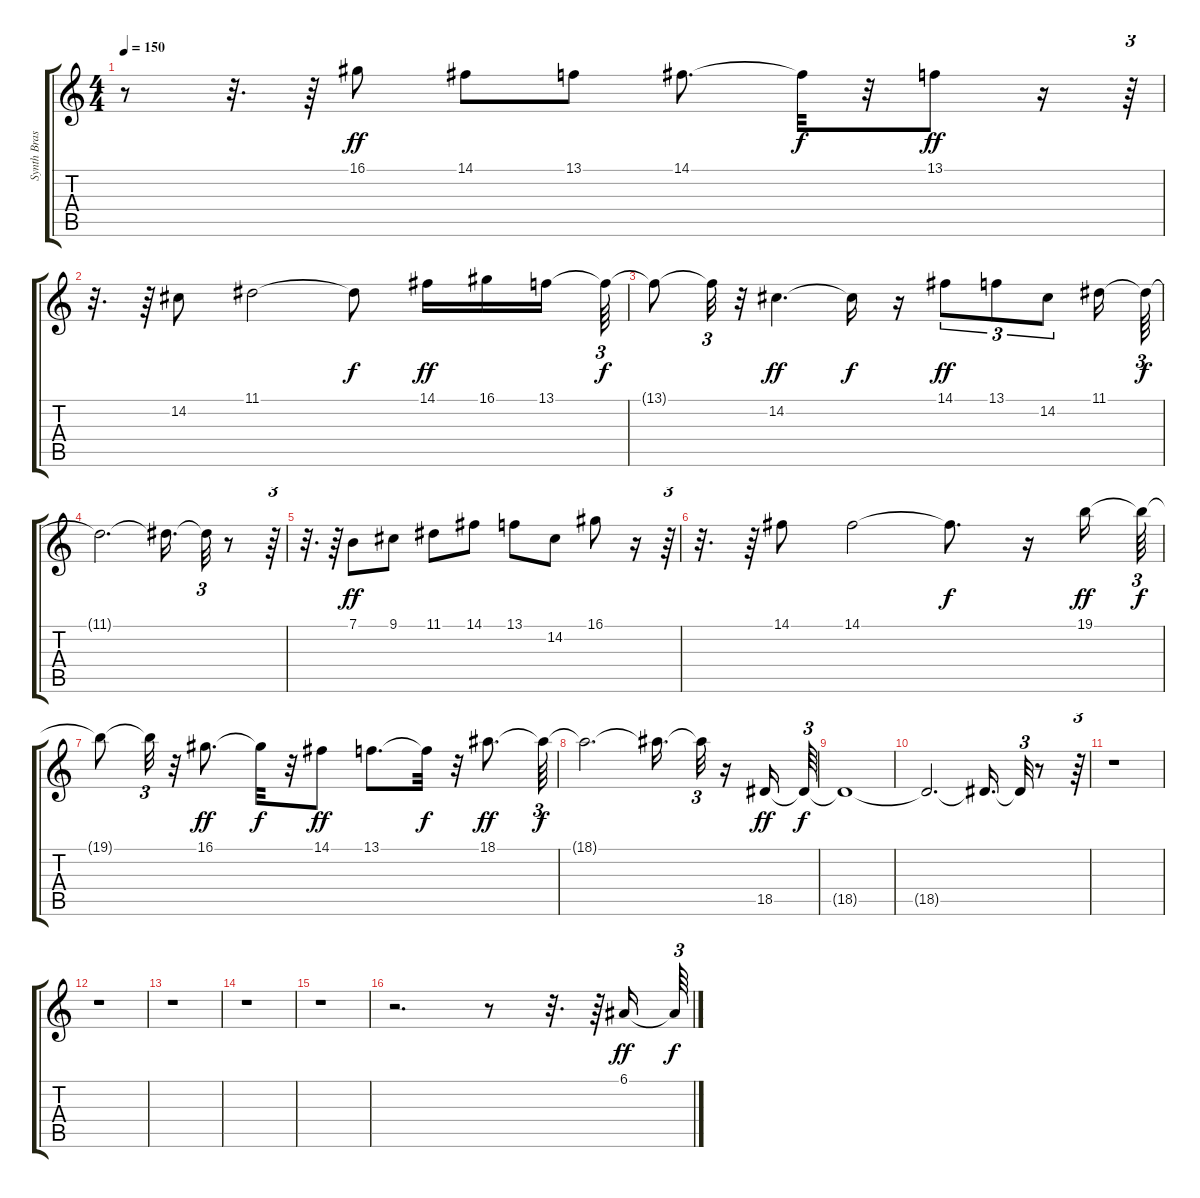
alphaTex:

\track ("Synth Brass" "Synth Bras") {instrument synthbrass1}
\staff {score tabs}
\tuning (E4 B3 G3 D3 A2 E2) {hide}
\ts (4 4)
\tempo 150
\clef g2
\ks c
r.8{dy f} r.32{d} r.64 16.1.8{dy ff} 14.1.8 13.1.8 14.1.8{d} 14.1{t}.32{dy f} r.32 13.1.8{dy ff} r.16 r.64{tu (3 2)} |
r.32{d} r.64 14.2.8 11.1.2 11.1{t}.8{dy f} 14.1.16{dy ff} 16.1.16 13.1.16 13.1{t}.64{tu (3 2) dy f} |
13.1{t}.8 13.1{t}.32{tu (3 2)} r.32 14.2.4{d dy ff} 14.2{t}.16{dy f} r.16 14.1.8{tu (3 2) dy ff} 13.1.8{tu (3 2)} 14.2.8{tu (3 2)} 11.1.16 11.1{t}.64{tu (3 2) dy f} |
11.1{t}.2{d} 11.1{t}.16{d} 11.1{t}.32{tu (3 2)} r.8 r.64{tu (3 2)} |
r.32{d} r.64 7.1.8{dy ff} 9.1.8 11.1.8 14.1.8 13.1.8 14.2.8 16.1.8 r.16 r.64{tu (3 2)} |
r.32{d} r.64 14.1.8 14.1.2 14.1{t}.8{d dy f} r.16 19.1.16{dy ff} 19.1{t}.64{tu (3 2) dy f} |
19.1{t}.8 19.1{t}.32{tu (3 2)} r.32 16.1.8{d dy ff} 16.1{t}.32{dy f} r.32 14.1.8{dy ff} 13.1.8{d} 13.1{t}.32{dy f} r.32 18.1.8{d dy ff} 18.1{t}.64{tu (3 2) dy f} |
18.1{t}.2{d} 18.1{t}.16{d} 18.1{t}.32{tu (3 2)} r.16 18.5.16{dy ff} 18.5{t}.64{tu (3 2) dy f} |
18.5{t}.1 |
18.5{t}.2{d} 18.5{t}.16{d} 18.5{t}.32{tu (3 2)} r.8 r.64{tu (3 2)} |
r.1 |
r.1 |
r.1 |
r.1 |
r.1 |
r.2{d} r.8 r.32{d} r.64 6.1.16{dy ff} 6.1{t}.64{tu (3 2) dy f}
